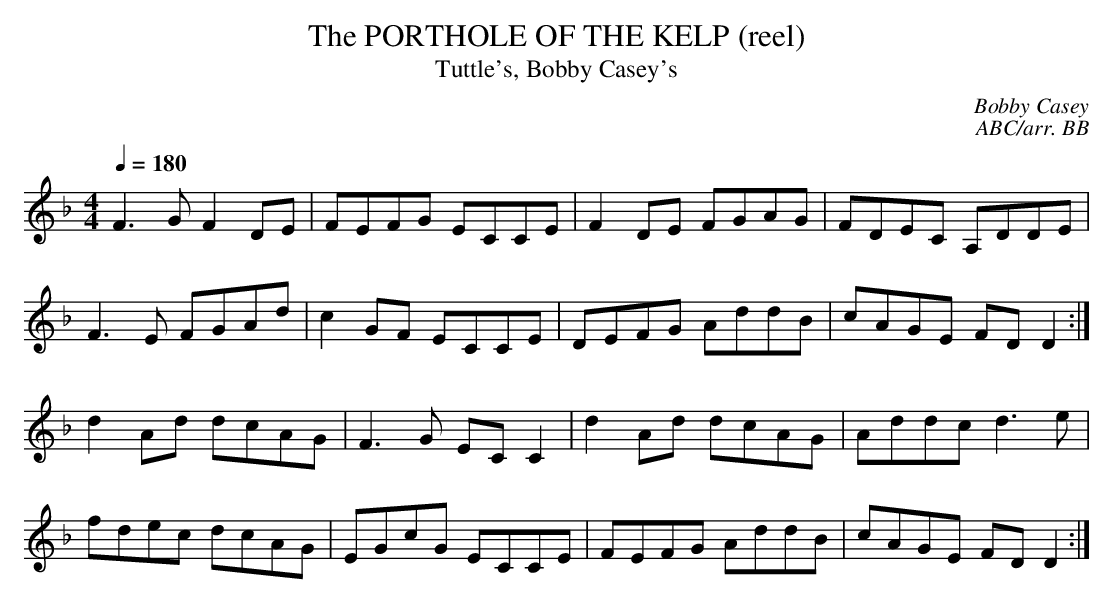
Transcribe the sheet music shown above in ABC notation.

X:1
T:PORTHOLE OF THE KELP (reel), The
T:Tuttle's, Bobby Casey's
C:Bobby Casey
C:ABC/arr. BB
Q:1/4=180
M:4/4
L:1/8
K:Dm
F3G F2DE|FEFG ECCE|F2DE FGAG|FDEC A,DDE|
F3E FGAd|c2GF ECCE|DEFG AddB|cAGE FDD2:|
d2Ad dcAG|F3G ECC2|d2Ad dcAG|Addc d3e|
fdec dcAG|EGcG ECCE|FEFG AddB|cAGE FDD2:|
